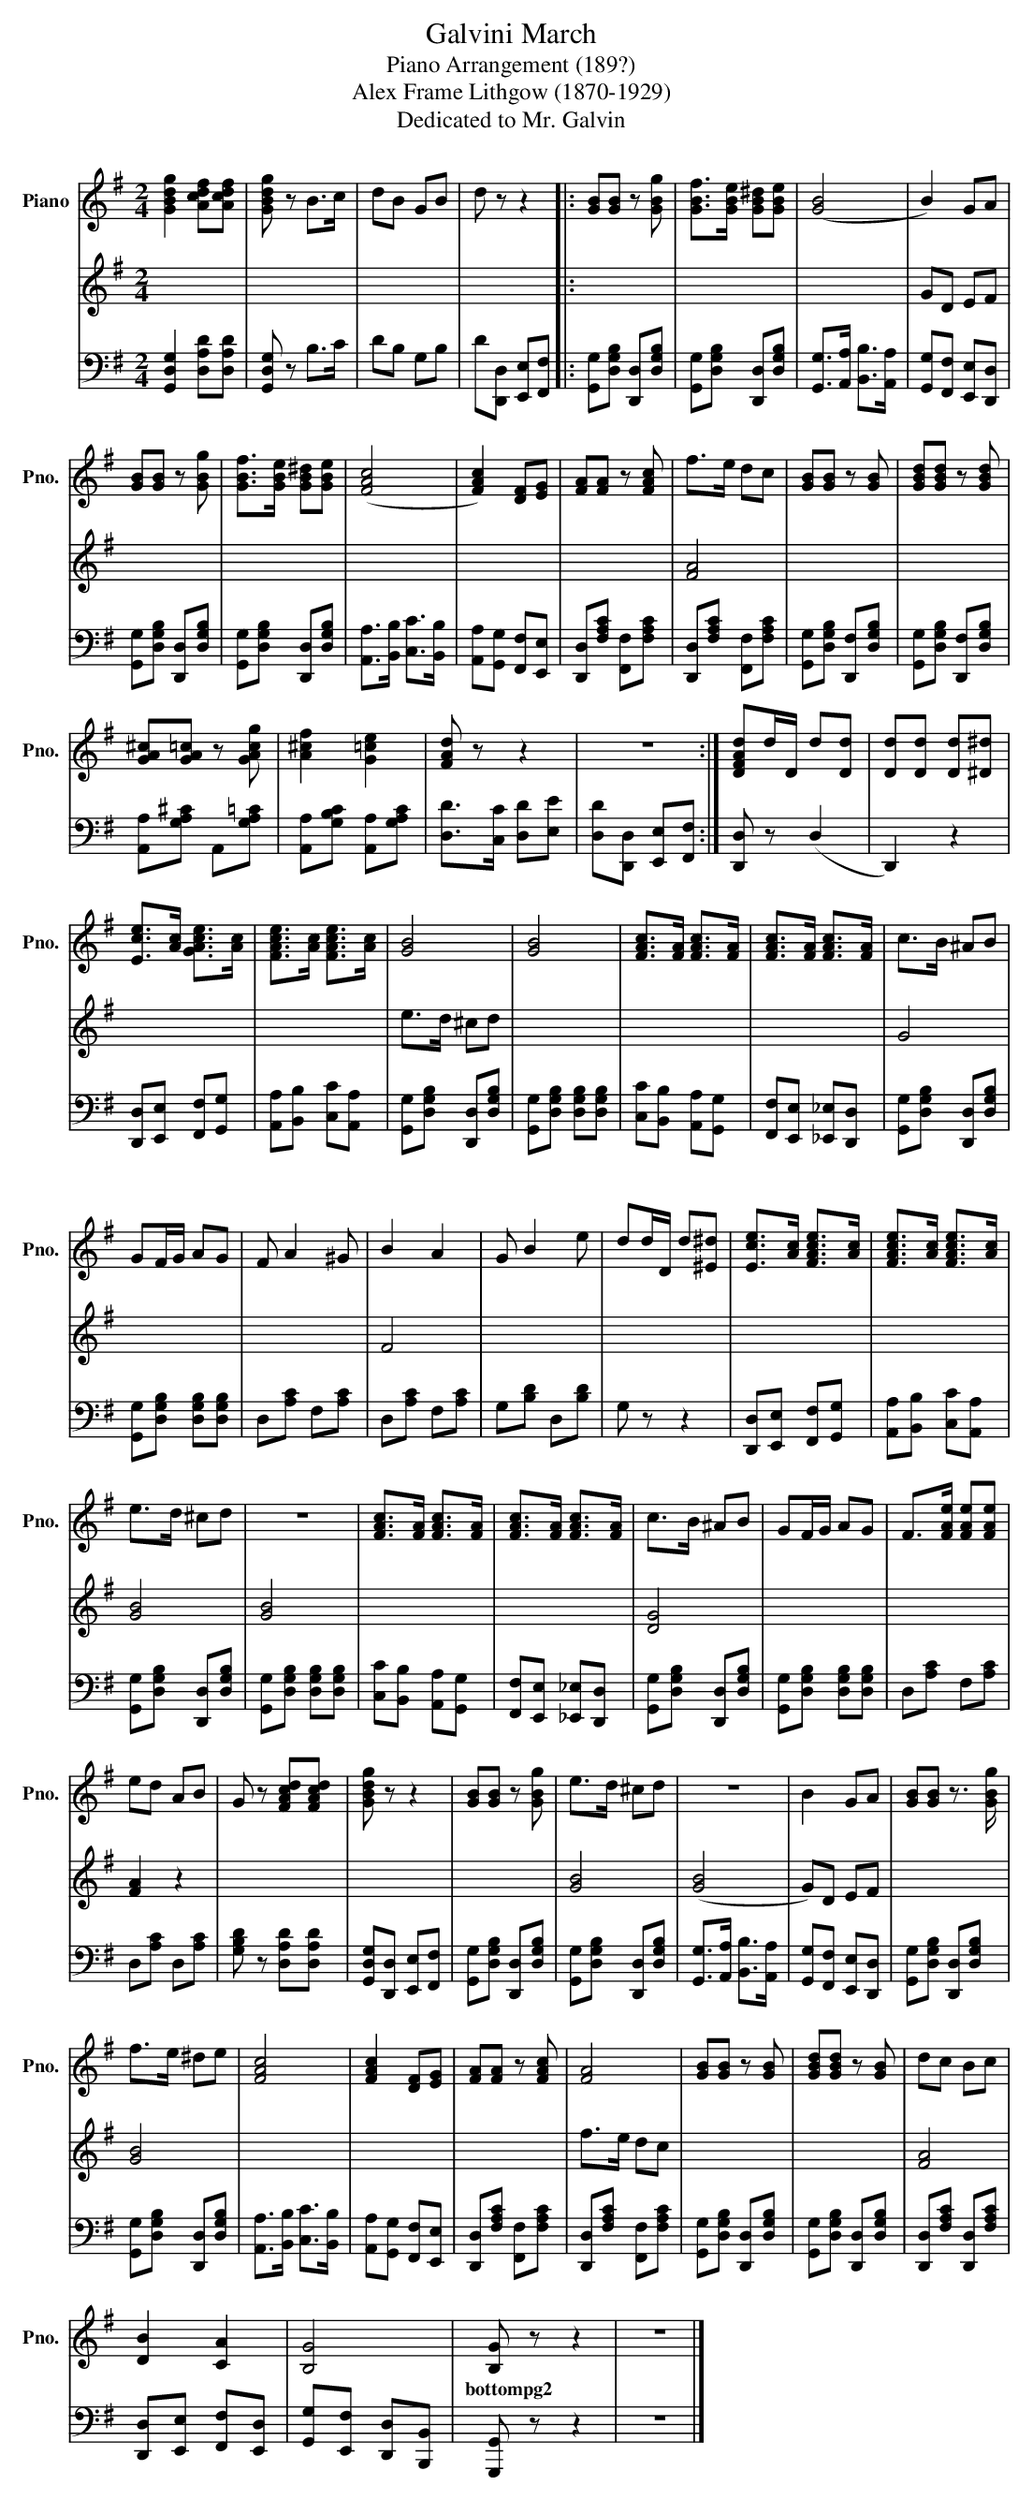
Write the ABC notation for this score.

X:1
T:Galvini March
T:Piano Arrangement (189?)
T:Alex Frame Lithgow (1870-1929)
T:Dedicated to Mr. Galvin
L:1/8
M:2/4
K:G
V:1 treble nm="Piano" snm="Pno."
V:2 treble
V:3 bass
V:1
[GBdg]2 [Acdf][Acdf] | [GBdg] z B>c | dB GB | d z z2 |: [GB][GB] z [GBg] |
w: |||||
[GBf]>[GBe] [GB^d][GBe] | ([GB]4 | B2) GA |$ [GB][GB] z [GBg] | [GBf]>[GBe] [GB^d][GBe] |
w: |||||
([FAc]4 | [FAc]2) [DF][EG] | [FA][FA] z [FAc] | f>e dc | [GB][GB] z [GB] | [GBd][GBd] z [GBd] |$
w: ||||||
[GA^c][GA=c] z [GAcg] | [A^cf]2 [G=ce]2 | [FAd] z z2 | z4 :| [DFAd]d/D/ d[Dd] |
w: |||||
[Dd][Dd] [Dd][^D^d] |$ [Ece]>[Ac] [GAce]>[Ac] | [FAce]>[Ac] [FAce]>[Ac] | [GB]4 | [GB]4 |
w: |||||
[FAc]>[FA] [FAc]>[FA] | [FAc]>[FA] [FAc]>[FA] | c>B ^AB |$ GF/G/ AG | F A2 ^G | B2 A2 | G B2 e |
w: |||||||
dd/D/ d[^E^d] | [Ece]>[Ac] [FAce]>[Ac] | [FAce]>[Ac] [FAce]>[Ac] |$ e>d ^cd | z4 |
w: |||||
[FAc]>[FA] [FAc]>[FA] | [FAc]>[FA] [FAc]>[FA] | c>B ^AB | GF/G/ AG | F>[FAe] [FAe][FAe] |$ ed AB |
w: ||||||
G z [FAcd][FAcd] | [GBdg] z z2 | [GB][GB] z [GBg] | e>d ^cd | z4 | B2 GA | [GB][GB] z3/2 [GBg]/ |$
w: |||||||
f>e ^de | [FAc]4 | [FAc]2 [DF][EG] | [FA][FA] z [FAc] | [FA]4 | [GB][GB] z [GB] |
w: ||||||
[GBd][GBd] z [GB] | dc Bc |$ [DB]2 [CA]2 | [B,G]4 | [B,G] z z2 | z4 |]
w: ||||bottompg2||
V:2
x4 | x4 | x4 | x4 |: x4 | x4 | x4 | GD EF |$ x4 | x4 | x4 | x4 | x4 | [FA]4 | x4 | x4 |$ x4 | x4 |
x4 | x4 :| x4 | x4 |$ x4 | x4 | e>d ^cd | x4 | x4 | x4 | G4 |$ x4 | x4 | F4 | x4 | x4 | x4 | x4 |$
[GB]4 | [GB]4 | x4 | x4 | [DG]4 | x4 | x4 |$ [FA]2 z2 | x4 | x4 | x4 | [GB]4 | ([GB]4 | G)D EF |
x4 |$ [GB]4 | x4 | x4 | x4 | f>e dc | x4 | x4 | [FA]4 |$ x4 | x4 | x4 | x4 |]
V:3
[G,,D,G,]2 [D,A,D][D,A,D] | [G,,D,G,] z B,>C | DB, G,B, | D[D,,D,] [E,,E,][F,,F,] |:
[G,,G,][D,G,B,] [D,,D,][D,G,B,] | [G,,G,][D,G,B,] [D,,D,][D,G,B,] |
[G,,G,]>[A,,A,] [B,,B,]>[A,,A,] | [G,,G,][F,,F,] [E,,E,][D,,D,] |$
[G,,G,][D,G,B,] [D,,D,][D,G,B,] | [G,,G,][D,G,B,] [D,,D,][D,G,B,] |
[A,,A,]>[B,,B,] [C,C]>[B,,B,] | [A,,A,][G,,G,] [F,,F,][E,,E,] | [D,,D,][F,A,C] [F,,F,][F,A,C] |
[D,,D,][F,A,C] [F,,F,][F,A,C] | [G,,G,][D,G,B,] [D,,F,][D,G,B,] |
[G,,G,][D,G,B,] [D,,F,][D,G,B,] |$ [A,,A,][G,A,^C] A,,[G,A,=C] | [A,,A,][G,B,C] [A,,A,][G,A,C] |
[D,D]>[C,C] [D,D][E,E] | [D,D][D,,D,] [E,,E,][F,,F,] :| [D,,D,] z (D,2 | D,,2) z2 |$
[D,,D,][E,,E,] [F,,F,][G,,G,] | [A,,A,][B,,B,] [C,C][A,,A,] | [G,,G,][D,G,B,] [D,,D,][D,G,B,] |
[G,,G,][D,G,B,] [D,G,B,][D,G,B,] | [C,C][B,,B,] [A,,A,][G,,G,] | [F,,F,][E,,E,] [_E,,_E,][D,,D,] |
[G,,G,][D,G,B,] [D,,D,][D,G,B,] |$ [G,,G,][D,G,B,] [D,G,B,][D,G,B,] | D,[A,C] F,[A,C] |
D,[A,C] F,[A,C] | G,[B,D] D,[B,D] | G, z z2 | [D,,D,][E,,E,] [F,,F,][G,,G,] |
[A,,A,][B,,B,] [C,C][A,,A,] |$ [G,,G,][D,G,B,] [D,,D,][D,G,B,] |
[G,,G,][D,G,B,] [D,G,B,][D,G,B,] | [C,C][B,,B,] [A,,A,][G,,G,] | [F,,F,][E,,E,] [_E,,_E,][D,,D,] |
[G,,G,][D,G,B,] [D,,D,][D,G,B,] | [G,,G,][D,G,B,] [D,G,B,][D,G,B,] | D,[A,C] F,[A,C] |$
D,[A,C] D,[A,C] | [G,B,D] z [D,A,D][D,A,D] | [G,,D,G,][D,,D,] [E,,E,][F,,F,] |
[G,,G,][D,G,B,] [D,,D,][D,G,B,] | [G,,G,][D,G,B,] [D,,D,][D,G,B,] |
[G,,G,]>[A,,A,] [B,,B,]>[A,,A,] | [G,,G,][F,,F,] [E,,E,][D,,D,] |
[G,,G,][D,G,B,] [D,,D,][D,G,B,] |$ [G,,G,][D,G,B,] [D,,D,][D,G,B,] |
[A,,A,]>[B,,B,] [C,C]>[B,,B,] | [A,,A,][G,,G,] [F,,F,][E,,E,] | [D,,D,][F,A,C] [F,,F,][F,A,C] |
[D,,D,][F,A,C] [F,,F,][F,A,C] | [G,,G,][D,G,B,] [D,,D,][D,G,B,] |
[G,,G,][D,G,B,] [D,,D,][D,G,B,] | [D,,D,][F,A,C] [D,,D,][F,A,C] |$ [D,,D,][E,,E,] [F,,F,][E,,D,] |
[G,,G,][E,,F,] [D,,D,][B,,,B,,] | [G,,,G,,] z z2 | z4 |]
